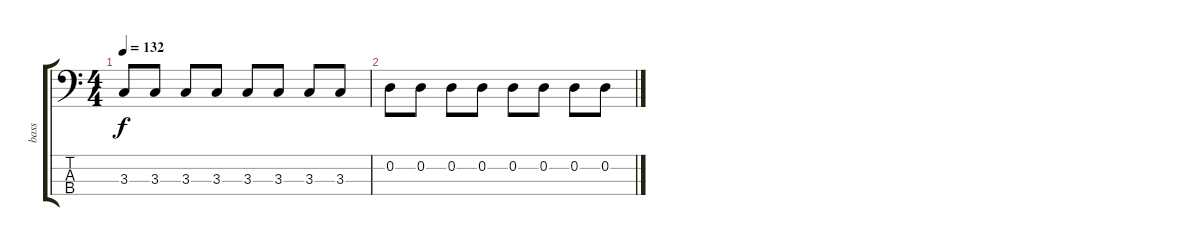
\track ("bass" "bass") {instrument electricbassfinger}
\staff {score tabs}
\tuning (G2 D2 A1 E1) {hide}
\ts (4 4)
\tempo 132
\clef f4
\ks c
3.3.8{dy f} 3.3.8 3.3.8 3.3.8 3.3.8 3.3.8 3.3.8 3.3.8 |
0.2.8 0.2.8 0.2.8 0.2.8 0.2.8 0.2.8 0.2.8 0.2.8
